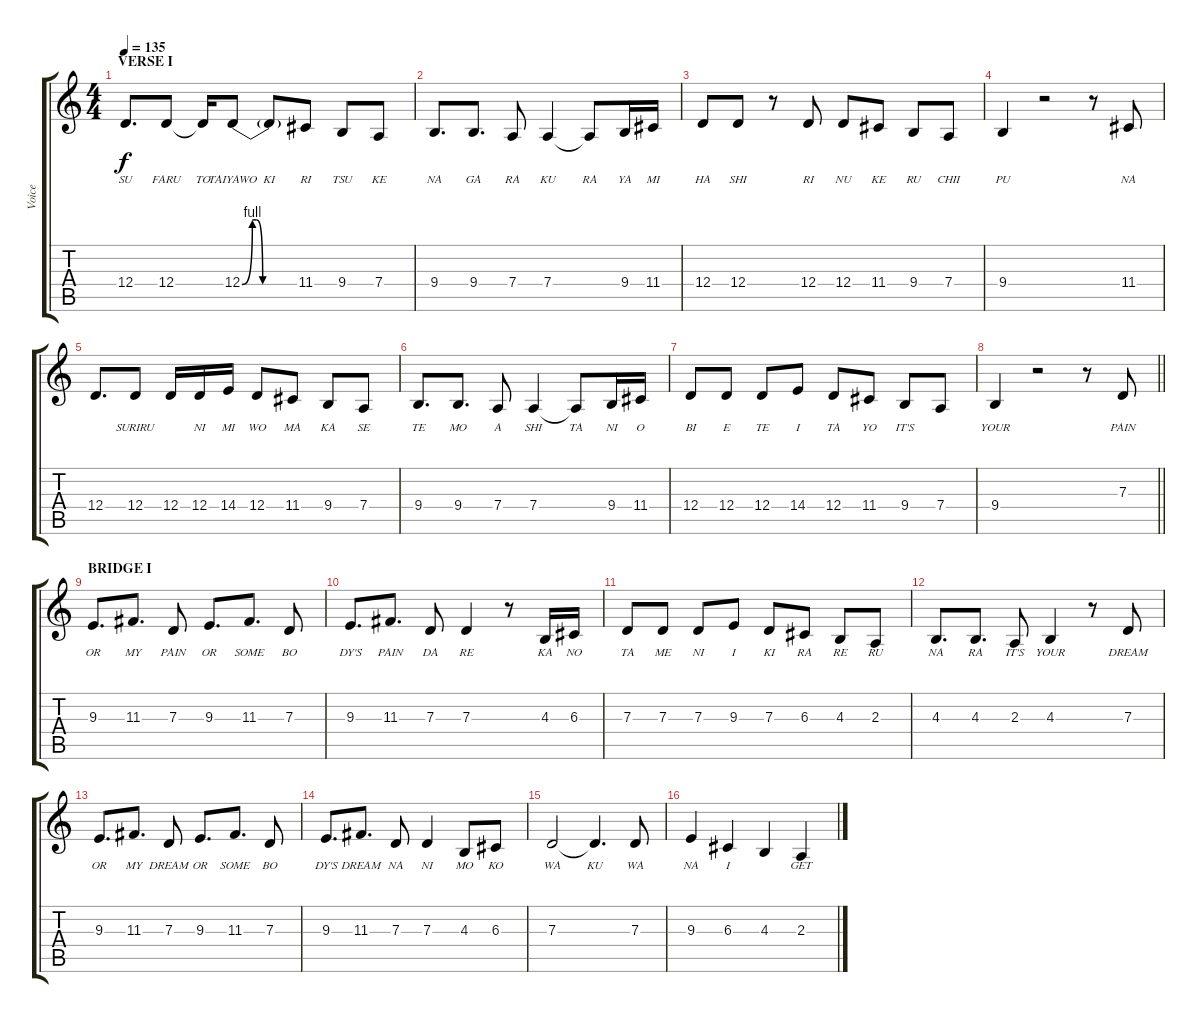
\track ("Voice" "Voice") {mute instrument lead1square}
\staff {score tabs}
\tuning (E4 B3 G3 D3 A2 E2) {hide}
\ts (4 4)
\section ("" "VERSE I")
\tempo 135
\clef g2
\ks c
12.4.8{d lyrics (0 "SU") lyrics (1 "") lyrics (2 "") lyrics (3 "") lyrics (4 "") dy f} 12.4.8{lyrics (0 "FARU") lyrics (1 "") lyrics (2 "") lyrics (3 "") lyrics (4 "")} 12.4{t}.16{lyrics (0 "TO") lyrics (1 "") lyrics (2 "") lyrics (3 "") lyrics (4 "")} 12.4{be (custom 0 0 11 4 15 4 22 0 60 0)}.8{lyrics (0 "TAIYAWO") lyrics (1 "") lyrics (2 "") lyrics (3 "") lyrics (4 "")} 12.4{t}.8{lyrics (0 "KI") lyrics (1 "") lyrics (2 "") lyrics (3 "") lyrics (4 "")} 11.4.8{lyrics (0 "RI") lyrics (1 "") lyrics (2 "") lyrics (3 "") lyrics (4 "")} 9.4.8{lyrics (0 "TSU") lyrics (1 "") lyrics (2 "") lyrics (3 "") lyrics (4 "")} 7.4.8{lyrics (0 "KE") lyrics (1 "") lyrics (2 "") lyrics (3 "") lyrics (4 "")} |
9.4.8{d lyrics (0 "NA") lyrics (1 "") lyrics (2 "") lyrics (3 "") lyrics (4 "")} 9.4.8{d lyrics (0 "GA") lyrics (1 "") lyrics (2 "") lyrics (3 "") lyrics (4 "")} 7.4.8{lyrics (0 "RA") lyrics (1 "") lyrics (2 "") lyrics (3 "") lyrics (4 "")} 7.4.4{lyrics (0 "KU") lyrics (1 "") lyrics (2 "") lyrics (3 "") lyrics (4 "")} 7.4{t}.8{lyrics (0 "RA") lyrics (1 "") lyrics (2 "") lyrics (3 "") lyrics (4 "")} 9.4.16{lyrics (0 "YA") lyrics (1 "") lyrics (2 "") lyrics (3 "") lyrics (4 "")} 11.4.16{lyrics (0 "MI") lyrics (1 "") lyrics (2 "") lyrics (3 "") lyrics (4 "")} |
12.4.8{lyrics (0 "HA") lyrics (1 "") lyrics (2 "") lyrics (3 "") lyrics (4 "")} 12.4.8{lyrics (0 "SHI") lyrics (1 "") lyrics (2 "") lyrics (3 "") lyrics (4 "")} r.8 12.4.8{lyrics (0 "RI") lyrics (1 "") lyrics (2 "") lyrics (3 "") lyrics (4 "")} 12.4.8{lyrics (0 "NU") lyrics (1 "") lyrics (2 "") lyrics (3 "") lyrics (4 "")} 11.4.8{lyrics (0 "KE") lyrics (1 "") lyrics (2 "") lyrics (3 "") lyrics (4 "")} 9.4.8{lyrics (0 "RU") lyrics (1 "") lyrics (2 "") lyrics (3 "") lyrics (4 "")} 7.4.8{lyrics (0 "CHII") lyrics (1 "") lyrics (2 "") lyrics (3 "") lyrics (4 "")} |
9.4.4{lyrics (0 "PU") lyrics (1 "") lyrics (2 "") lyrics (3 "") lyrics (4 "")} r.2 r.8 11.4.8{lyrics (0 "NA") lyrics (1 "") lyrics (2 "") lyrics (3 "") lyrics (4 "")} |
12.4.8{d lyrics (0 "") lyrics (1 "") lyrics (2 "") lyrics (3 "") lyrics (4 "")} 12.4.8{lyrics (0 "SURIRU") lyrics (1 "") lyrics (2 "") lyrics (3 "") lyrics (4 "")} 12.4.16{lyrics (0 "") lyrics (1 "") lyrics (2 "") lyrics (3 "") lyrics (4 "")} 12.4.16{lyrics (0 "NI") lyrics (1 "") lyrics (2 "") lyrics (3 "") lyrics (4 "")} 14.4.16{lyrics (0 "MI") lyrics (1 "") lyrics (2 "") lyrics (3 "") lyrics (4 "")} 12.4.8{lyrics (0 "WO") lyrics (1 "") lyrics (2 "") lyrics (3 "") lyrics (4 "")} 11.4.8{lyrics (0 "MA") lyrics (1 "") lyrics (2 "") lyrics (3 "") lyrics (4 "")} 9.4.8{lyrics (0 "KA") lyrics (1 "") lyrics (2 "") lyrics (3 "") lyrics (4 "")} 7.4.8{lyrics (0 "SE") lyrics (1 "") lyrics (2 "") lyrics (3 "") lyrics (4 "")} |
9.4.8{d lyrics (0 "TE") lyrics (1 "") lyrics (2 "") lyrics (3 "") lyrics (4 "")} 9.4.8{d lyrics (0 "MO") lyrics (1 "") lyrics (2 "") lyrics (3 "") lyrics (4 "")} 7.4.8{lyrics (0 "A") lyrics (1 "") lyrics (2 "") lyrics (3 "") lyrics (4 "")} 7.4.4{lyrics (0 "SHI") lyrics (1 "") lyrics (2 "") lyrics (3 "") lyrics (4 "")} 7.4{t}.8{lyrics (0 "TA") lyrics (1 "") lyrics (2 "") lyrics (3 "") lyrics (4 "")} 9.4.16{lyrics (0 "NI") lyrics (1 "") lyrics (2 "") lyrics (3 "") lyrics (4 "")} 11.4.16{lyrics (0 "O") lyrics (1 "") lyrics (2 "") lyrics (3 "") lyrics (4 "")} |
12.4.8{lyrics (0 "BI") lyrics (1 "") lyrics (2 "") lyrics (3 "") lyrics (4 "")} 12.4.8{lyrics (0 "E") lyrics (1 "") lyrics (2 "") lyrics (3 "") lyrics (4 "")} 12.4.8{lyrics (0 "TE") lyrics (1 "") lyrics (2 "") lyrics (3 "") lyrics (4 "")} 14.4.8{lyrics (0 "I") lyrics (1 "") lyrics (2 "") lyrics (3 "") lyrics (4 "")} 12.4.8{lyrics (0 "TA") lyrics (1 "") lyrics (2 "") lyrics (3 "") lyrics (4 "")} 11.4.8{lyrics (0 "YO") lyrics (1 "") lyrics (2 "") lyrics (3 "") lyrics (4 "")} 9.4.8{lyrics (0 "IT'S") lyrics (1 "") lyrics (2 "") lyrics (3 "") lyrics (4 "")} 7.4.8{lyrics (0 "") lyrics (1 "") lyrics (2 "") lyrics (3 "") lyrics (4 "")} |
\barLineRight lightlight
9.4.4{lyrics (0 "YOUR") lyrics (1 "") lyrics (2 "") lyrics (3 "") lyrics (4 "")} r.2 r.8 7.3.8{lyrics (0 "PAIN") lyrics (1 "") lyrics (2 "") lyrics (3 "") lyrics (4 "")} |
\section ("" "BRIDGE I")
9.3.8{d lyrics (0 "OR") lyrics (1 "") lyrics (2 "") lyrics (3 "") lyrics (4 "")} 11.3.8{d lyrics (0 "MY") lyrics (1 "") lyrics (2 "") lyrics (3 "") lyrics (4 "")} 7.3.8{lyrics (0 "PAIN") lyrics (1 "") lyrics (2 "") lyrics (3 "") lyrics (4 "")} 9.3.8{d lyrics (0 "OR") lyrics (1 "") lyrics (2 "") lyrics (3 "") lyrics (4 "")} 11.3.8{d lyrics (0 "SOME") lyrics (1 "") lyrics (2 "") lyrics (3 "") lyrics (4 "")} 7.3.8{lyrics (0 "BO") lyrics (1 "") lyrics (2 "") lyrics (3 "") lyrics (4 "")} |
9.3.8{d lyrics (0 "DY'S") lyrics (1 "") lyrics (2 "") lyrics (3 "") lyrics (4 "")} 11.3.8{d lyrics (0 "PAIN") lyrics (1 "") lyrics (2 "") lyrics (3 "") lyrics (4 "")} 7.3.8{lyrics (0 "DA") lyrics (1 "") lyrics (2 "") lyrics (3 "") lyrics (4 "")} 7.3.4{lyrics (0 "RE") lyrics (1 "") lyrics (2 "") lyrics (3 "") lyrics (4 "")} r.8 4.3.16{lyrics (0 "KA") lyrics (1 "") lyrics (2 "") lyrics (3 "") lyrics (4 "")} 6.3.16{lyrics (0 "NO") lyrics (1 "") lyrics (2 "") lyrics (3 "") lyrics (4 "")} |
7.3.8{lyrics (0 "TA") lyrics (1 "") lyrics (2 "") lyrics (3 "") lyrics (4 "")} 7.3.8{lyrics (0 "ME") lyrics (1 "") lyrics (2 "") lyrics (3 "") lyrics (4 "")} 7.3.8{lyrics (0 "NI") lyrics (1 "") lyrics (2 "") lyrics (3 "") lyrics (4 "")} 9.3.8{lyrics (0 "I") lyrics (1 "") lyrics (2 "") lyrics (3 "") lyrics (4 "")} 7.3.8{lyrics (0 "KI") lyrics (1 "") lyrics (2 "") lyrics (3 "") lyrics (4 "")} 6.3.8{lyrics (0 "RA") lyrics (1 "") lyrics (2 "") lyrics (3 "") lyrics (4 "")} 4.3.8{lyrics (0 "RE") lyrics (1 "") lyrics (2 "") lyrics (3 "") lyrics (4 "")} 2.3.8{lyrics (0 "RU") lyrics (1 "") lyrics (2 "") lyrics (3 "") lyrics (4 "")} |
4.3.8{d lyrics (0 "NA") lyrics (1 "") lyrics (2 "") lyrics (3 "") lyrics (4 "")} 4.3.8{d lyrics (0 "RA") lyrics (1 "") lyrics (2 "") lyrics (3 "") lyrics (4 "")} 2.3.8{lyrics (0 "IT'S") lyrics (1 "") lyrics (2 "") lyrics (3 "") lyrics (4 "")} 4.3.4{lyrics (0 "YOUR") lyrics (1 "") lyrics (2 "") lyrics (3 "") lyrics (4 "")} r.8 7.3.8{lyrics (0 "DREAM") lyrics (1 "") lyrics (2 "") lyrics (3 "") lyrics (4 "")} |
9.3.8{d lyrics (0 "OR") lyrics (1 "") lyrics (2 "") lyrics (3 "") lyrics (4 "")} 11.3.8{d lyrics (0 "MY") lyrics (1 "") lyrics (2 "") lyrics (3 "") lyrics (4 "")} 7.3.8{lyrics (0 "DREAM") lyrics (1 "") lyrics (2 "") lyrics (3 "") lyrics (4 "")} 9.3.8{d lyrics (0 "OR") lyrics (1 "") lyrics (2 "") lyrics (3 "") lyrics (4 "")} 11.3.8{d lyrics (0 "SOME") lyrics (1 "") lyrics (2 "") lyrics (3 "") lyrics (4 "")} 7.3.8{lyrics (0 "BO") lyrics (1 "") lyrics (2 "") lyrics (3 "") lyrics (4 "")} |
9.3.8{d lyrics (0 "DY'S") lyrics (1 "") lyrics (2 "") lyrics (3 "") lyrics (4 "")} 11.3.8{d lyrics (0 "DREAM") lyrics (1 "") lyrics (2 "") lyrics (3 "") lyrics (4 "")} 7.3.8{lyrics (0 "NA") lyrics (1 "") lyrics (2 "") lyrics (3 "") lyrics (4 "")} 7.3.4{lyrics (0 "NI") lyrics (1 "") lyrics (2 "") lyrics (3 "") lyrics (4 "")} 4.3.8{lyrics (0 "MO") lyrics (1 "") lyrics (2 "") lyrics (3 "") lyrics (4 "")} 6.3.8{lyrics (0 "KO") lyrics (1 "") lyrics (2 "") lyrics (3 "") lyrics (4 "")} |
7.3.2{lyrics (0 "WA") lyrics (1 "") lyrics (2 "") lyrics (3 "") lyrics (4 "")} 7.3{t}.4{d lyrics (0 "KU") lyrics (1 "") lyrics (2 "") lyrics (3 "") lyrics (4 "")} 7.3.8{lyrics (0 "WA") lyrics (1 "") lyrics (2 "") lyrics (3 "") lyrics (4 "")} |
9.3.4{lyrics (0 "NA") lyrics (1 "") lyrics (2 "") lyrics (3 "") lyrics (4 "")} 6.3.4{lyrics (0 "I") lyrics (1 "") lyrics (2 "") lyrics (3 "") lyrics (4 "")} 4.3.4{lyrics (0 "") lyrics (1 "") lyrics (2 "") lyrics (3 "") lyrics (4 "")} 2.3.4{lyrics (0 "GET") lyrics (1 "") lyrics (2 "") lyrics (3 "") lyrics (4 "")}
